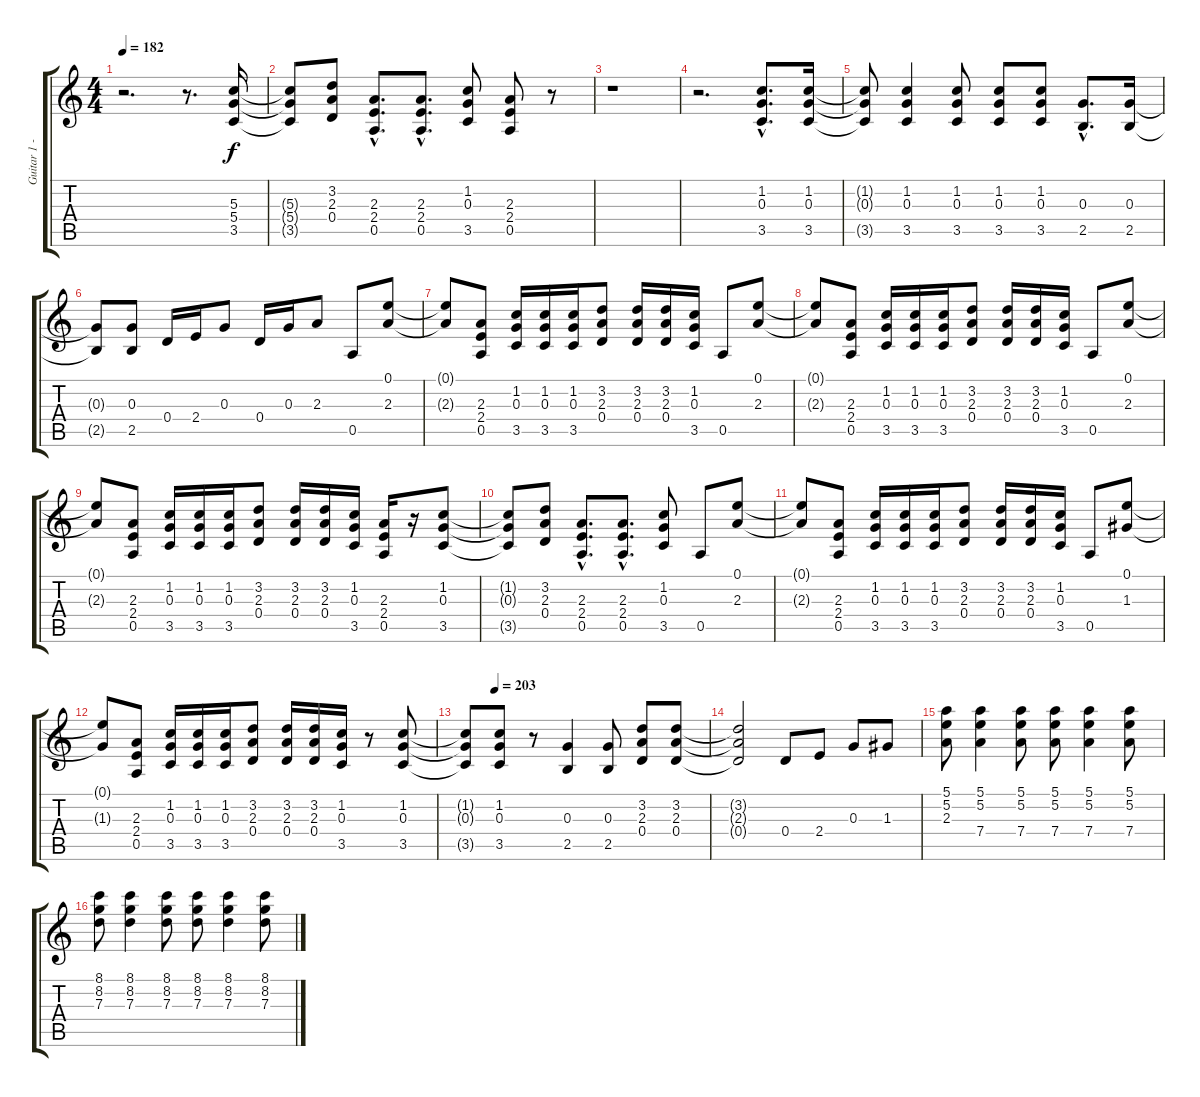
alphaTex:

\track ("Guitar 1 - El Hefe" "Guitar 1 -") {instrument overdrivenguitar}
\staff {score tabs}
\tuning (E4 B3 G3 D3 A2 E2) {hide}
\ts (4 4)
\tempo 182
\clef g2
\ks c
r.2{d dy f} r.8{d} (5.3 5.4 3.5).16 |
(5.3{t} 5.4{t} 3.5{t}).8 (3.2 2.3 0.4).8 (2.3{hac} 2.4{hac} 0.5{hac}).8{d} (2.3{hac} 2.4{hac} 0.5{hac}).8{d} (1.2 0.3 3.5).8 (2.3 2.4 0.5).8 r.8 |
r.1 |
r.2{d} (1.2{hac} 0.3{hac} 3.5{hac}).8{d} (1.2 0.3 3.5).16 |
(1.2{t} 0.3{t} 3.5{t}).8 (1.2 0.3 3.5).4 (1.2 0.3 3.5).8 (1.2 0.3 3.5).8 (1.2 0.3 3.5).8 (0.3{hac} 2.5{hac}).8{d} (0.3 2.5).16 |
(0.3{t} 2.5{t}).8 (0.3 2.5).8 0.4.16 2.4.16 0.3.8 0.4.16 0.3.16 2.3.8 0.5.8 (0.1 2.3).8 |
(0.1{t} 2.3{t}).8 (2.3 2.4 0.5).8 (1.2 0.3 3.5).16 (1.2 0.3 3.5).16 (1.2 0.3 3.5).16 (3.2 2.3 0.4).8 (3.2 2.3 0.4).16 (3.2 2.3 0.4).16 (1.2 0.3 3.5).16 0.5.8 (0.1 2.3).8 |
(0.1{t} 2.3{t}).8 (2.3 2.4 0.5).8 (1.2 0.3 3.5).16 (1.2 0.3 3.5).16 (1.2 0.3 3.5).16 (3.2 2.3 0.4).8 (3.2 2.3 0.4).16 (3.2 2.3 0.4).16 (1.2 0.3 3.5).16 0.5.8 (0.1 2.3).8 |
(0.1{t} 2.3{t}).8 (2.3 2.4 0.5).8 (1.2 0.3 3.5).16 (1.2 0.3 3.5).16 (1.2 0.3 3.5).16 (3.2 2.3 0.4).8 (3.2 2.3 0.4).16 (3.2 2.3 0.4).16 (1.2 0.3 3.5).16 (2.3 2.4 0.5).16 r.16 (1.2 0.3 3.5).8 |
(1.2{t} 0.3{t} 3.5{t}).8 (3.2 2.3 0.4).8 (2.3{hac} 2.4{hac} 0.5{hac}).8{d} (2.3{hac} 2.4{hac} 0.5{hac}).8{d} (1.2 0.3 3.5).8 0.5.8 (0.1 2.3).8 |
(0.1{t} 2.3{t}).8 (2.3 2.4 0.5).8 (1.2 0.3 3.5).16 (1.2 0.3 3.5).16 (1.2 0.3 3.5).16 (3.2 2.3 0.4).8 (3.2 2.3 0.4).16 (3.2 2.3 0.4).16 (1.2 0.3 3.5).16 0.5.8 (0.1 1.3).8 |
(0.1{t} 1.3{t}).8 (2.3 2.4 0.5).8 (1.2 0.3 3.5).16 (1.2 0.3 3.5).16 (1.2 0.3 3.5).16 (3.2 2.3 0.4).8 (3.2 2.3 0.4).16 (3.2 2.3 0.4).16 (1.2 0.3 3.5).16 r.8 (1.2 0.3 3.5).8 |
\tempo (203 0.125)
(1.2{t} 0.3{t} 3.5{t}).8 (1.2 0.3 3.5).8 r.8 (0.3 2.5).4 (0.3 2.5).8 (3.2 2.3 0.4).8 (3.2 2.3 0.4).8 |
(3.2{t} 2.3{t} 0.4{t}).2 0.4.8 2.4.8 0.3.8 1.3.8 |
(5.1 5.2 2.3).8 (5.1 5.2 7.4).4 (5.1 5.2 7.4).8 (5.1 5.2 7.4).8 (5.1 5.2 7.4).4 (5.1 5.2 7.4).8 |
(8.1 8.2 7.3).8 (8.1 8.2 7.3).4 (8.1 8.2 7.3).8 (8.1 8.2 7.3).8 (8.1 8.2 7.3).4 (8.1 8.2 7.3).8
